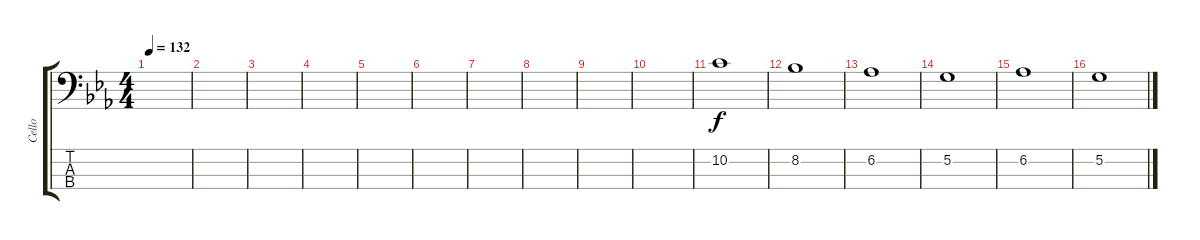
\track ("Cello" "Cello") {instrument cello}
\staff {score tabs}
\tuning (A3 D3 G2 C2) {hide}
\ts (4 4)
\tempo 132
\clef f4
\ks eb
|
|
|
|
|
|
|
|
|
|
10.2.1 |
8.2.1 |
6.2.1 |
5.2.1 |
6.2.1 |
5.2.1
